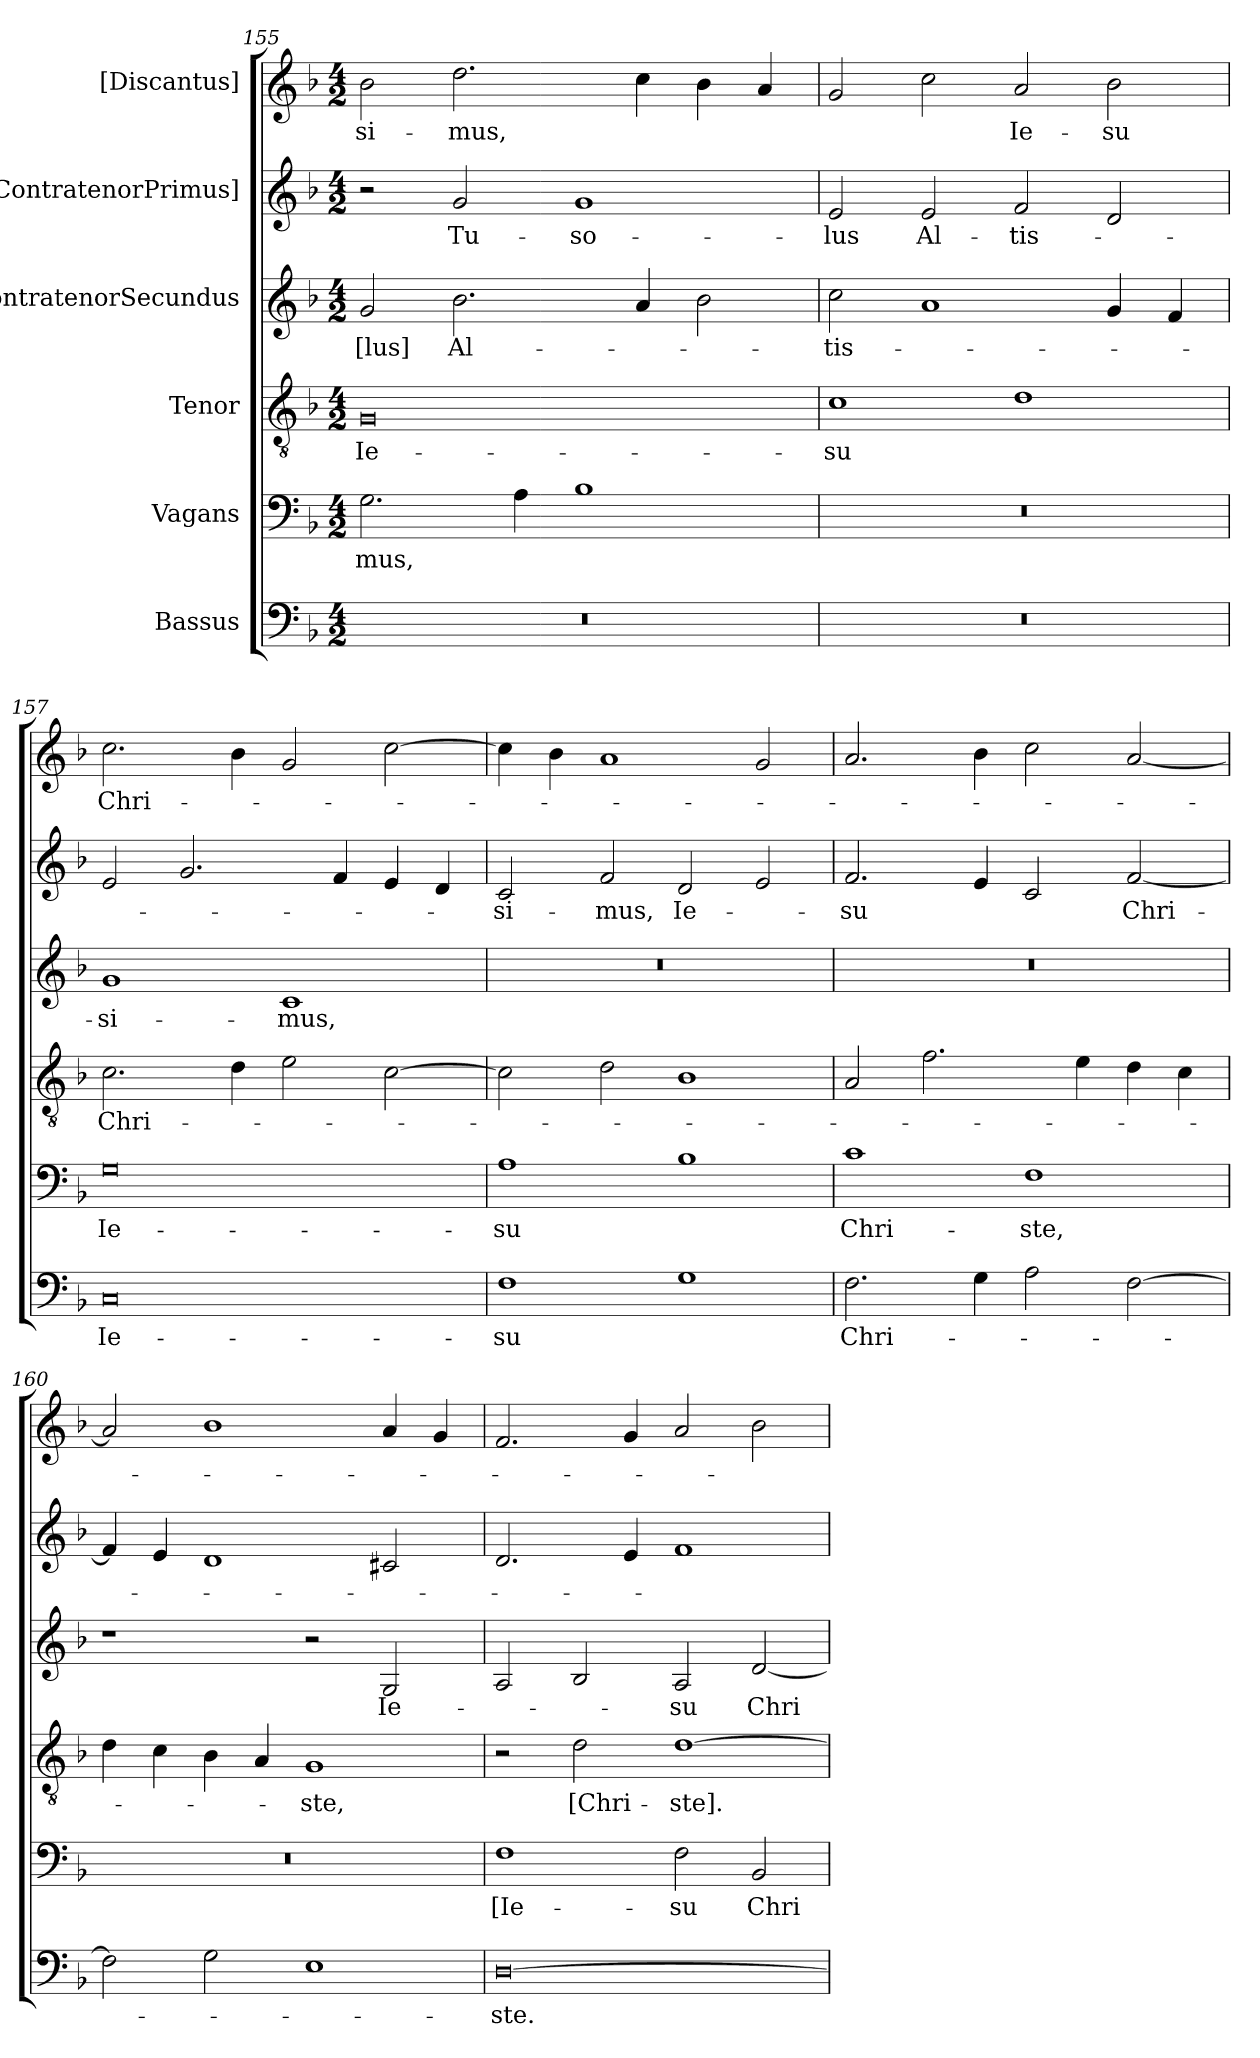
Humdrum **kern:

**kern	**text	**kern	**text	**kern	**text	**kern	**text	**kern	**text	**kern	**text
*part6	*part6	*part5	*part5	*part4	*part4	*part3	*part3	*part2	*part2	*part1	*part1
*staff6	*staff6	*staff5	*staff5	*staff4	*staff4	*staff3	*staff3	*staff2	*staff2	*staff1	*staff1
*I"Bassus	*	*I"Vagans	*	*I"Tenor	*	*I"ContratenorSecundus	*	*I"[ContratenorPrimus]	*	*I"[Discantus]	*
*clefF4	*	*clefF4	*	*clefGv2	*	*clefG2	*	*clefG2	*	*clefG2	*
*k[b-]	*	*k[b-]	*	*k[b-]	*	*k[b-]	*	*k[b-]	*	*k[b-]	*
*M4/2	*	*M4/2	*	*M4/2	*	*M4/2	*	*M4/2	*	*M4/2	*
=155	=155	=155	=155	=155	=155	=155	=155	=155	=155	=155	=155
0r	.	2.G\	-mus,	0G/	Ie-	2g/	-[lus]	2r	.	2b-\	-si-
.	.	.	.	.	.	2.b-\	Al-	2g/	Tu-	2.dd\	-mus,
.	.	4A\	.	.	.	.	.	.	.	.	.
.	.	1B-\	.	.	.	.	.	1g/	so-	.	.
.	.	.	.	.	.	4a/	.	.	.	4cc\	.
.	.	.	.	.	.	2b-\	.	.	.	4b-\	.
.	.	.	.	.	.	.	.	.	.	4a/	.
=156	=156	=156	=156	=156	=156	=156	=156	=156	=156	=156	=156
0r	.	0r	.	1c\	-su	2cc\	-tis-	2e/	-lus	2g/	.
.	.	.	.	.	.	1a/	.	2e/	Al-	2cc\	.
.	.	.	.	1d\	.	.	.	2f/	-tis-	2a/	Ie-
.	.	.	.	.	.	4g/	.	2d/	.	2b-\	-su
.	.	.	.	.	.	4f/	.	.	.	.	.
=157	=157	=157	=157	=157	=157	=157	=157	=157	=157	=157	=157
0C/	Ie-	0G\	Ie-	2.c\	Chri-	1g/	-si-	2e/	.	2.cc\	Chri-
.	.	.	.	.	.	.	.	2.g/	.	.	.
.	.	.	.	4d\	.	.	.	.	.	4b-\	.
.	.	.	.	2e\	.	1c/	-mus,	.	.	2g/	.
.	.	.	.	.	.	.	.	4f/	.	.	.
.	.	.	.	[2c\	.	.	.	4e/	.	[2cc\	.
.	.	.	.	.	.	.	.	4d/	.	.	.
=158	=158	=158	=158	=158	=158	=158	=158	=158	=158	=158	=158
1F\	-su	1A\	-su	2c\]	.	0r	.	2c/	-si-	4cc\]	.
.	.	.	.	.	.	.	.	.	.	4b-\	.
.	.	.	.	2d\	.	.	.	2f/	-mus,	1a/	.
1G\	.	1B-\	.	1B-\	.	.	.	2d/	Ie-	.	.
.	.	.	.	.	.	.	.	2e/	.	2g/	.
=159	=159	=159	=159	=159	=159	=159	=159	=159	=159	=159	=159
2.F\	Chri-	1c\	Chri-	2A/	.	0r	.	2.f/	-su	2.a/	.
.	.	.	.	2.f\	.	.	.	.	.	.	.
4G\	.	.	.	.	.	.	.	4e/	.	4b-\	.
2A\	.	1F\	-ste,	.	.	.	.	2c/	.	2cc\	.
.	.	.	.	4e\	.	.	.	.	.	.	.
[2F\	.	.	.	4d\	.	.	.	[2f/	Chri-	[2a/	.
.	.	.	.	4c\	.	.	.	.	.	.	.
=160	=160	=160	=160	=160	=160	=160	=160	=160	=160	=160	=160
2F\]	.	0r	.	4d\	.	1r	.	4f/]	.	2a/]	.
.	.	.	.	4c\	.	.	.	4e/	.	.	.
2G\	.	.	.	4B-\	.	.	.	1d/	.	1b-\	.
.	.	.	.	4A/	.	.	.	.	.	.	.
1E\	.	.	.	1G/	-ste,	2r	.	.	.	.	.
.	.	.	.	.	.	2G/	Ie-	2c#X/	.	4a/	.
.	.	.	.	.	.	.	.	.	.	4g/	.
=161	=161	=161	=161	=161	=161	=161	=161	=161	=161	=161	=161
[0D\	-ste.	1F\	[Ie-	2r	.	2A/	.	2.d/	.	2.f/	.
.	.	.	.	2d\	[Chri-	2B-/	.	.	.	.	.
.	.	.	.	.	.	.	.	4e/	.	4g/	.
.	.	2F\	-su	[1d\	-ste].	2A/	-su	1f/	.	2a/	.
.	.	2BB-/	Chri-	.	.	[2d/	Chri-	.	.	2b-\	.
=	=	=	=	=	=	=	=	=	=	=	=
*-	*-	*-	*-	*-	*-	*-	*-	*-	*-	*-	*-
